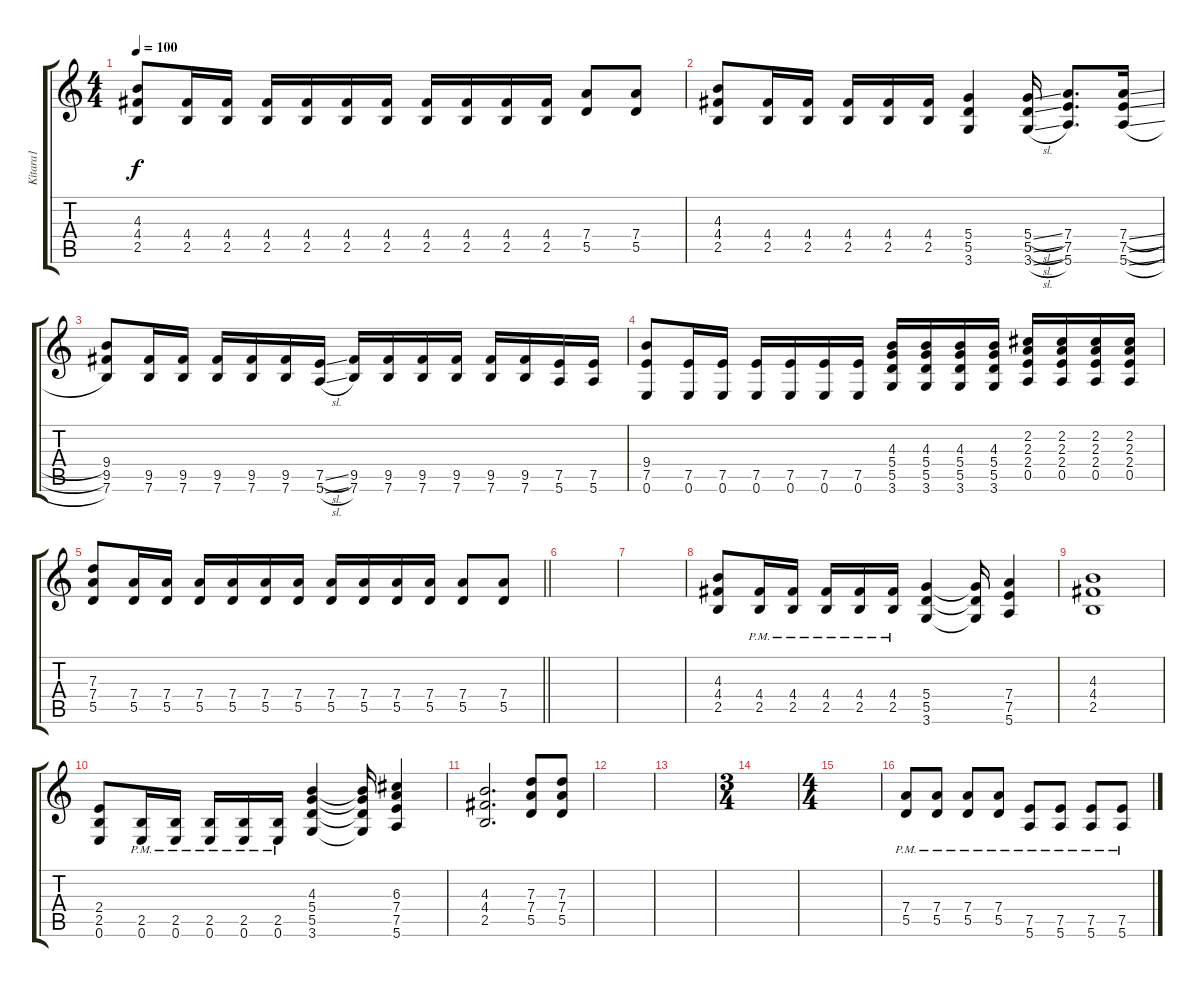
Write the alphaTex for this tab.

\track ("Kitara1" "Kitara1") {instrument overdrivenguitar}
\staff {score tabs}
\tuning (E4 B3 G3 D3 A2 E2) {hide}
\ts (4 4)
\tempo 100
\clef g2
\ks c
(4.3 4.4 2.5).8{dy f} (4.4 2.5).16 (4.4 2.5).16 (4.4 2.5).16 (4.4 2.5).16 (4.4 2.5).16 (4.4 2.5).16 (4.4 2.5).16 (4.4 2.5).16 (4.4 2.5).16 (4.4 2.5).16 (7.4 5.5).8 (7.4 5.5).8 |
(4.3 4.4 2.5).8 (4.4 2.5).16 (4.4 2.5).16 (4.4 2.5).16 (4.4 2.5).16 (4.4 2.5).16 (5.4 5.5 3.6).4 (5.4{sl} 5.5{sl} 3.6{sl}).16 (7.4 7.5 5.6).8{d} (7.4{sl} 7.5{sl} 5.6{sl}).16 |
(9.4 9.5 7.6).8 (9.5 7.6).16 (9.5 7.6).16 (9.5 7.6).16 (9.5 7.6).16 (9.5 7.6).16 (7.5{sl} 5.6{sl}).16 (9.5 7.6).16 (9.5 7.6).16 (9.5 7.6).16 (9.5 7.6).16 (9.5 7.6).16 (9.5 7.6).16 (7.5 5.6).16 (7.5 5.6).16 |
(9.4 7.5 0.6).8 (7.5 0.6).16 (7.5 0.6).16 (7.5 0.6).16 (7.5 0.6).16 (7.5 0.6).16 (7.5 0.6).16 (4.3 5.4 5.5 3.6).16 (4.3 5.4 5.5 3.6).16 (4.3 5.4 5.5 3.6).16 (4.3 5.4 5.5 3.6).16 (2.2 2.3 2.4 0.5).16 (2.2 2.3 2.4 0.5).16 (2.2 2.3 2.4 0.5).16 (2.2 2.3 2.4 0.5).16 |
\barLineRight lightlight
(7.3 7.4 5.5).8 (7.4 5.5).16 (7.4 5.5).16 (7.4 5.5).16 (7.4 5.5).16 (7.4 5.5).16 (7.4 5.5).16 (7.4 5.5).16 (7.4 5.5).16 (7.4 5.5).16 (7.4 5.5).16 (7.4 5.5).8 (7.4 5.5).8 |
|
|
(4.3 4.4 2.5).8 (4.4{pm} 2.5{pm}).16 (4.4{pm} 2.5{pm}).16 (4.4{pm} 2.5{pm}).16 (4.4{pm} 2.5{pm}).16 (4.4{pm} 2.5{pm}).16 (5.4 5.5 3.6).4 (5.4{t} 5.5{t} 3.6{t}).16 (7.4 7.5 5.6).4 |
(4.3 4.4 2.5).1 |
(2.4 2.5 0.6).8 (2.5{pm} 0.6{pm}).16 (2.5{pm} 0.6{pm}).16 (2.5{pm} 0.6{pm}).16 (2.5{pm} 0.6{pm}).16 (2.5{pm} 0.6{pm}).16 (4.3 5.4 5.5 3.6).4 (4.3{t} 5.4{t} 5.5{t} 3.6{t}).16 (6.3 7.4 7.5 5.6).4 |
(4.3 4.4 2.5).2{d} (7.3 7.4 5.5).8 (7.3 7.4 5.5).8 |
|
|
\ts (3 4)
|
\ts (4 4)
|
(7.4{pm} 5.5{pm}).8 (7.4{pm} 5.5{pm}).8 (7.4{pm} 5.5{pm}).8 (7.4{pm} 5.5{pm}).8 (7.5{pm} 5.6{pm}).8 (7.5{pm} 5.6{pm}).8 (7.5{pm} 5.6{pm}).8 (7.5{pm} 5.6{pm}).8
